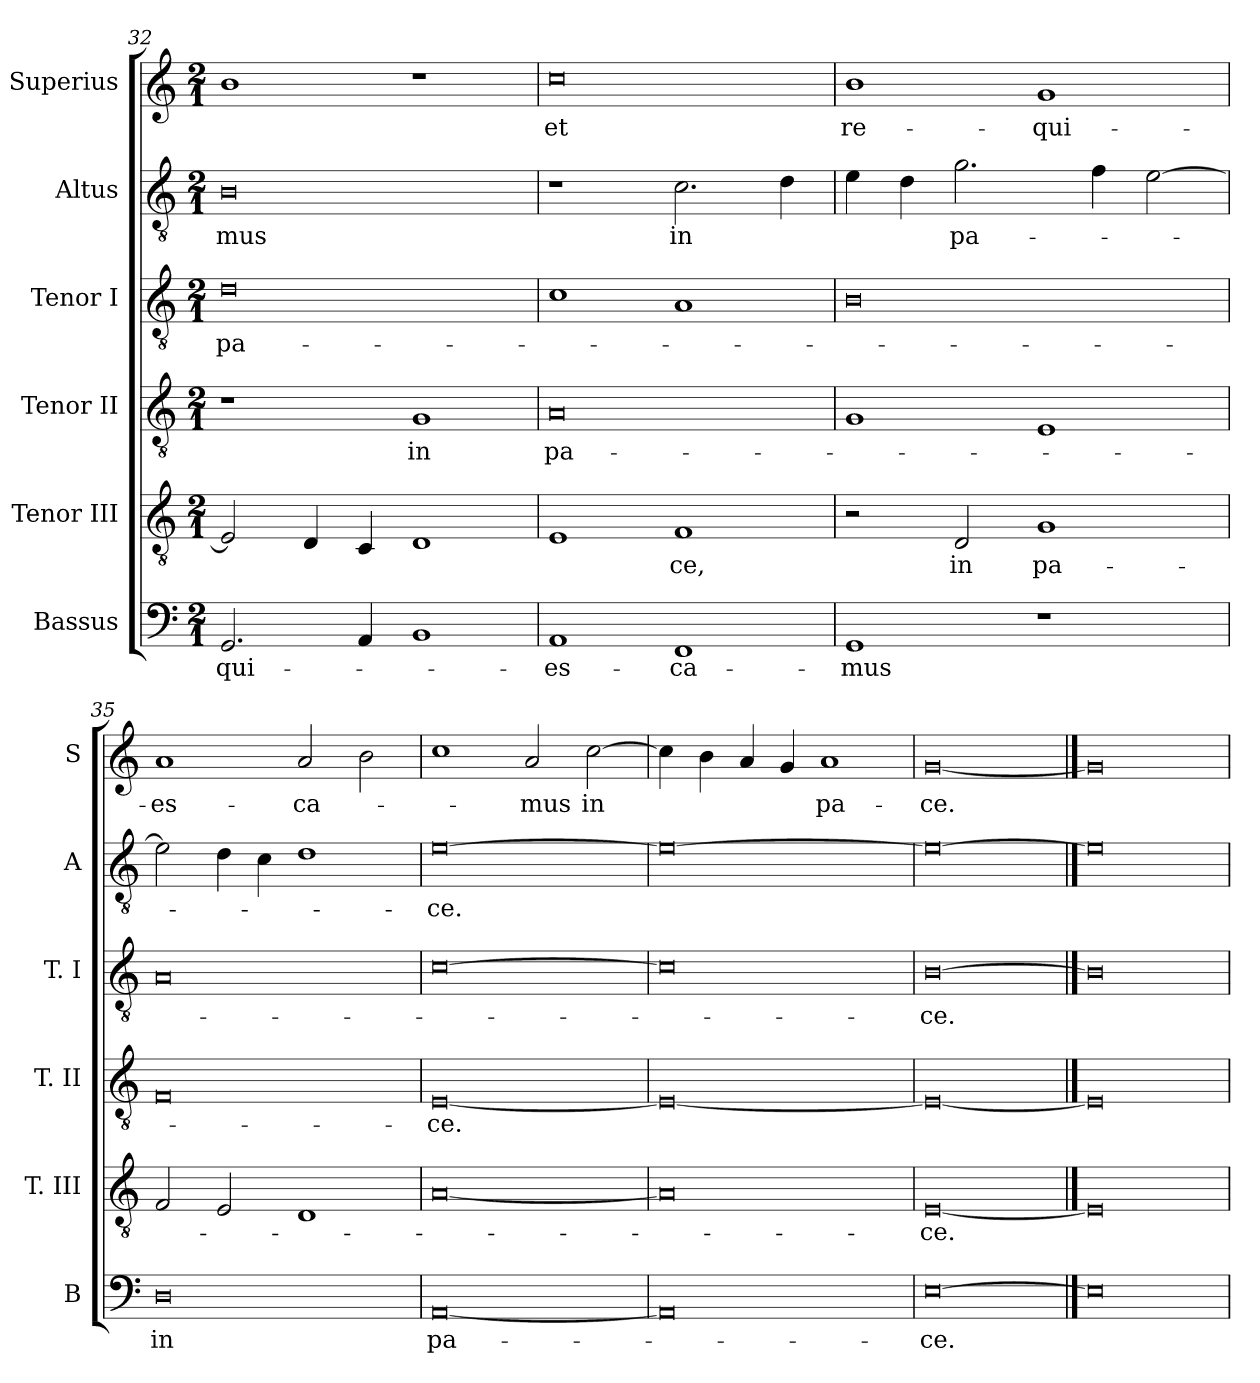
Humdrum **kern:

**kern	**text	**kern	**text	**kern	**text	**kern	**text	**kern	**text	**kern	**text
*part6	*part6	*part5	*part5	*part4	*part4	*part3	*part3	*part2	*part2	*part1	*part1
*staff6	*staff6	*staff5	*staff5	*staff4	*staff4	*staff3	*staff3	*staff2	*staff2	*staff1	*staff1
*I"Bassus	*	*I"Tenor III	*	*I"Tenor II	*	*I"Tenor I	*	*I"Altus	*	*I"Superius	*
*I'B	*	*I'T. III	*	*I'T. II	*	*I'T. I	*	*I'A	*	*I'S	*
*clefF4	*	*clefGv2	*	*clefGv2	*	*clefGv2	*	*clefGv2	*	*clefG2	*
*k[]	*	*k[]	*	*k[]	*	*k[]	*	*k[]	*	*k[]	*
*C:	*	*C:	*	*C:	*	*C:	*	*C:	*	*C:	*
*M2/1	*	*M2/1	*	*M2/1	*	*M2/1	*	*M2/1	*	*M2/1	*
=32	=32	=32	=32	=32	=32	=32	=32	=32	=32	=32	=32
2.GG	-qui-	2E]	.	1r	.	0d	pa-	0B	-mus	1b	.
.	.	4D	.	.	.	.	.	.	.	.	.
4AA	.	4C	.	.	.	.	.	.	.	.	.
1BB	.	1D	.	1G	in	.	.	.	.	1r	.
=33	=33	=33	=33	=33	=33	=33	=33	=33	=33	=33	=33
1AA	-es-	1E	.	0A	pa-	1c	.	1r	.	0cc	et
1FF	-ca-	1F	-ce,	.	.	1A	.	2.c	in	.	.
.	.	.	.	.	.	.	.	4d	.	.	.
=34	=34	=34	=34	=34	=34	=34	=34	=34	=34	=34	=34
1GG	-mus	2r	.	1G	.	0B	.	4e	.	1b	re-
.	.	.	.	.	.	.	.	4d	.	.	.
.	.	2D	in	.	.	.	.	2.g	pa-	.	.
1r	.	1G	pa-	1E	.	.	.	.	.	1g	-qui-
.	.	.	.	.	.	.	.	4f	.	.	.
.	.	.	.	.	.	.	.	[2e	.	.	.
=35	=35	=35	=35	=35	=35	=35	=35	=35	=35	=35	=35
0D	in	2F	.	0F	.	0A	.	2e]	.	1a	-es-
.	.	2E	.	.	.	.	.	4d	.	.	.
.	.	.	.	.	.	.	.	4c	.	.	.
.	.	1D	.	.	.	.	.	1d	.	2a	-ca-
.	.	.	.	.	.	.	.	.	.	2b	.
=36	=36	=36	=36	=36	=36	=36	=36	=36	=36	=36	=36
[0AA	pa-	[0A	.	[0E	-ce.	[0c	.	[0e	-ce.	1cc	.
.	.	.	.	.	.	.	.	.	.	2a	-mus
.	.	.	.	.	.	.	.	.	.	[2cc	in
=37	=37	=37	=37	=37	=37	=37	=37	=37	=37	=37	=37
0AA]	.	0A]	.	0E_	.	0c]	.	0e_	.	4cc]	.
.	.	.	.	.	.	.	.	.	.	4b	.
.	.	.	.	.	.	.	.	.	.	4a	.
.	.	.	.	.	.	.	.	.	.	4g	.
.	.	.	.	.	.	.	.	.	.	1a	pa-
=38	=38	=38	=38	=38	=38	=38	=38	=38	=38	=38	=38
[0E	-ce.	[0E	-ce.	0E_	.	[0B	-ce.	0e_	.	[0g	-ce.
==39	==39	==39	==39	==39	==39	==39	==39	==39	==39	==39	==39
0E]	.	0E]	.	0E]	.	0B]	.	0e]	.	0g]	.
=	=	=	=	=	=	=	=	=	=	=	=
*-	*-	*-	*-	*-	*-	*-	*-	*-	*-	*-	*-
